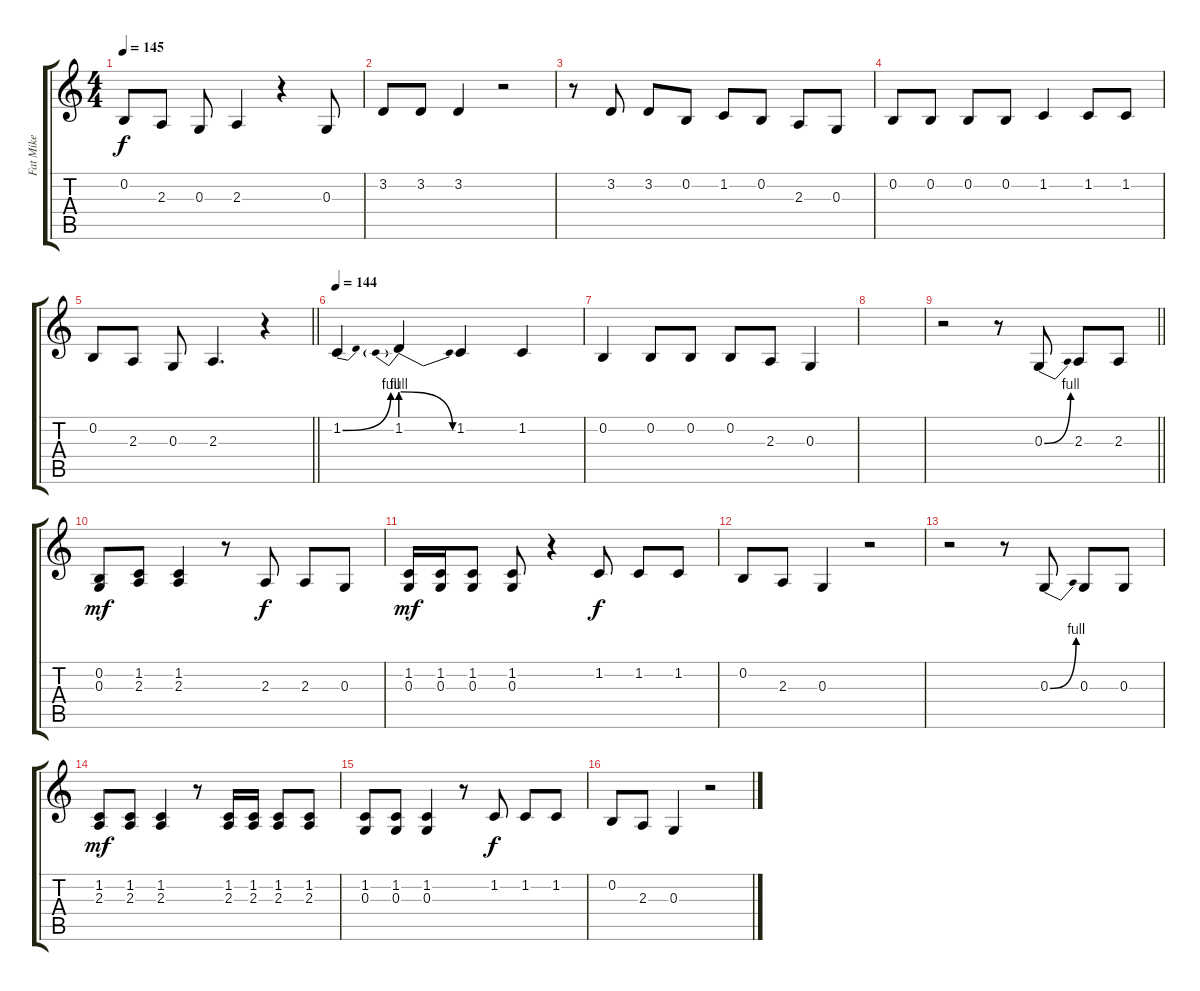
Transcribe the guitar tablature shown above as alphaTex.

\track ("Fat Mike" "Fat Mike") {instrument bassoon}
\staff {score tabs}
\tuning (E4 B3 G3 D3 A2 E2) {hide}
\ts (4 4)
\tempo 145
\clef g2
\ks c
0.2.8{dy f} 2.3.8 0.3.8 2.3.4 r.4 0.3.8 |
3.2.8 3.2.8 3.2.4 r.2 |
r.8 3.2.8 3.2.8 0.2.8 1.2.8 0.2.8 2.3.8 0.3.8 |
0.2.8 0.2.8 0.2.8 0.2.8 1.2.4 1.2.8 1.2.8 |
\barLineRight lightlight
0.2.8 2.3.8 0.3.8 2.3.4{d} r.4 |
\section ("" "")
\tempo 144
1.2{be (bend 0 0 60 4)}.4 1.2{be (prebendrelease 0 4 60 0)}.4 1.2.4 1.2.4 |
0.2.4 0.2.8 0.2.8 0.2.8 2.3.8 0.3.4 |
|
\barLineRight lightlight
r.2 r.8 0.3{be (bend 0 0 60 4)}.8 2.3.8 2.3.8 |
\section ("" "")
(0.2 0.3).8{dy mf} (1.2 2.3).8 (1.2 2.3).4 r.8 2.3.8{dy f} 2.3.8 0.3.8 |
(1.2 0.3).16{dy mf} (1.2 0.3).16 (1.2 0.3).8 (1.2 0.3).8 r.4 1.2.8{dy f} 1.2.8 1.2.8 |
0.2.8 2.3.8 0.3.4 r.2 |
r.2 r.8 0.3{be (bend 0 0 60 4)}.8 0.3.8 0.3.8 |
(1.2 2.3).8{dy mf} (1.2 2.3).8 (1.2 2.3).4 r.8 (1.2 2.3).16 (1.2 2.3).16 (1.2 2.3).8 (1.2 2.3).8 |
(1.2 0.3).8 (1.2 0.3).8 (1.2 0.3).4 r.8 1.2.8{dy f} 1.2.8 1.2.8 |
0.2.8 2.3.8 0.3.4 r.2
